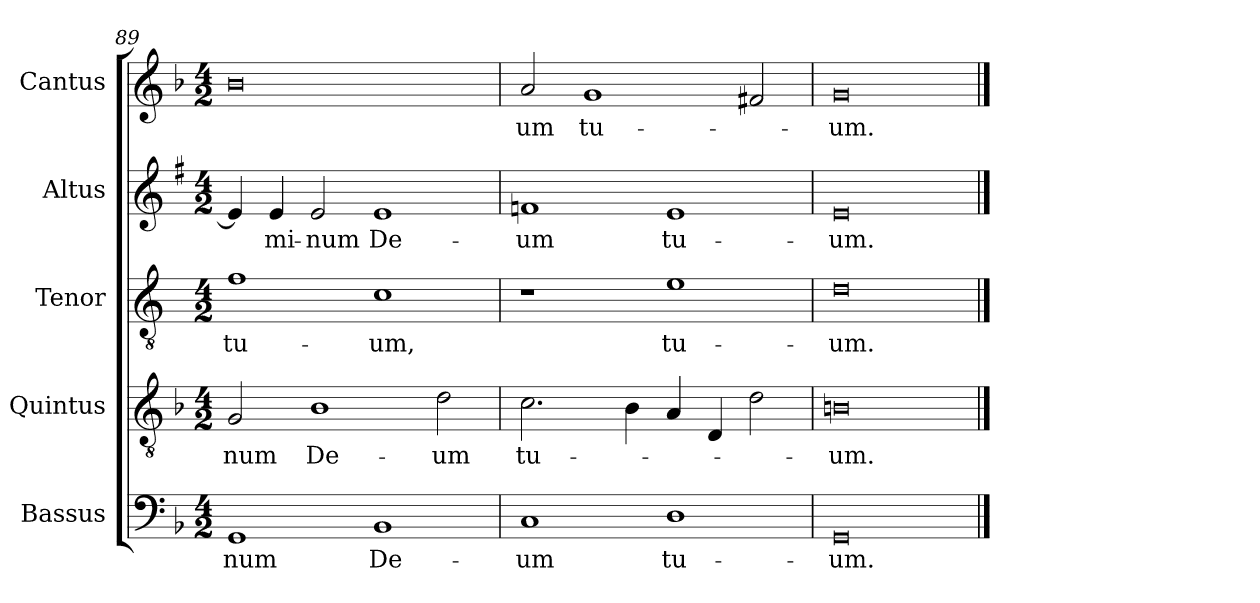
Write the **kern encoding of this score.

**kern	**text	**kern	**text	**kern	**text	**kern	**text	**kern	**text
*part5	*part5	*part4	*part4	*part3	*part3	*part2	*part2	*part1	*part1
*staff5	*staff5	*staff4	*staff4	*staff3	*staff3	*staff2	*staff2	*staff1	*staff1
*I"Bassus	*	*I"Quintus	*	*I"Tenor	*	*I"Altus	*	*I"Cantus	*
*I'B	*	*	*	*I'T	*	*I'A	*	*I'C	*
*clefF4	*	*clefGv2	*	*clefGv2	*	*clefG2	*	*clefG2	*
*	*	*	*	*ITrd4c7	*	*ITrd1c2	*	*	*
*k[b-]	*	*k[b-]	*	*k[b-]	*	*k[b-]	*	*k[b-]	*
*F:	*	*F:	*	*F:	*	*F:	*	*F:	*
*M4/2	*	*M4/2	*	*M4/2	*	*M4/2	*	*M4/2	*
=89	=89	=89	=89	=89	=89	=89	=89	=89	=89
!	!LO:LY:b	!	!LO:LY:b	!	!LO:LY:b	!	!	!	!
1GG	-num	2G/	-num	1B-	tu-	4d/]	.	0b-	.
!	!	!	!	!	!	!	!LO:LY:b	!	!
.	.	.	.	.	.	4d/	-mi-	.	.
!	!	!	!LO:LY:b	!	!	!	!LO:LY:b	!	!
.	.	1B-	De-	.	.	2d/	-num	.	.
!	!LO:LY:b	!	!	!	!LO:LY:b	!	!LO:LY:b	!	!
1BB-	De-	.	.	1F	-um,	1d	De-	.	.
!	!	!	!LO:LY:b	!	!	!	!	!	!
.	.	2d\	-um	.	.	.	.	.	.
=90	=90	=90	=90	=90	=90	=90	=90	=90	=90
!	!LO:LY:b	!	!LO:LY:b	!	!	!	!LO:LY:b	!	!LO:LY:b
1C	-um	2.c\	tu-	1r	.	1e-X	-um	2a/	-um
!	!	!	!	!	!	!	!	!	!LO:LY:b
.	.	.	.	.	.	.	.	1g	tu-
.	.	4B-\	.	.	.	.	.	.	.
!	!LO:LY:b	!	!	!	!LO:LY:b	!	!LO:LY:b	!	!
1D	tu-	4A/	.	1A	tu-	1d	tu-	.	.
.	.	4D/	.	.	.	.	.	.	.
.	.	2d\	.	.	.	.	.	2f#X/	.
=91	=91	=91	=91	=91	=91	=91	=91	=91	=91
!	!LO:LY:b	!	!LO:LY:b	!	!LO:LY:b	!	!LO:LY:b	!	!LO:LY:b
0GG	-um.	0Bn	-um.	0G	-um.	0d	-um.	0g	-um.
==	==	==	==	==	==	==	==	==	==
*-	*-	*-	*-	*-	*-	*-	*-	*-	*-
